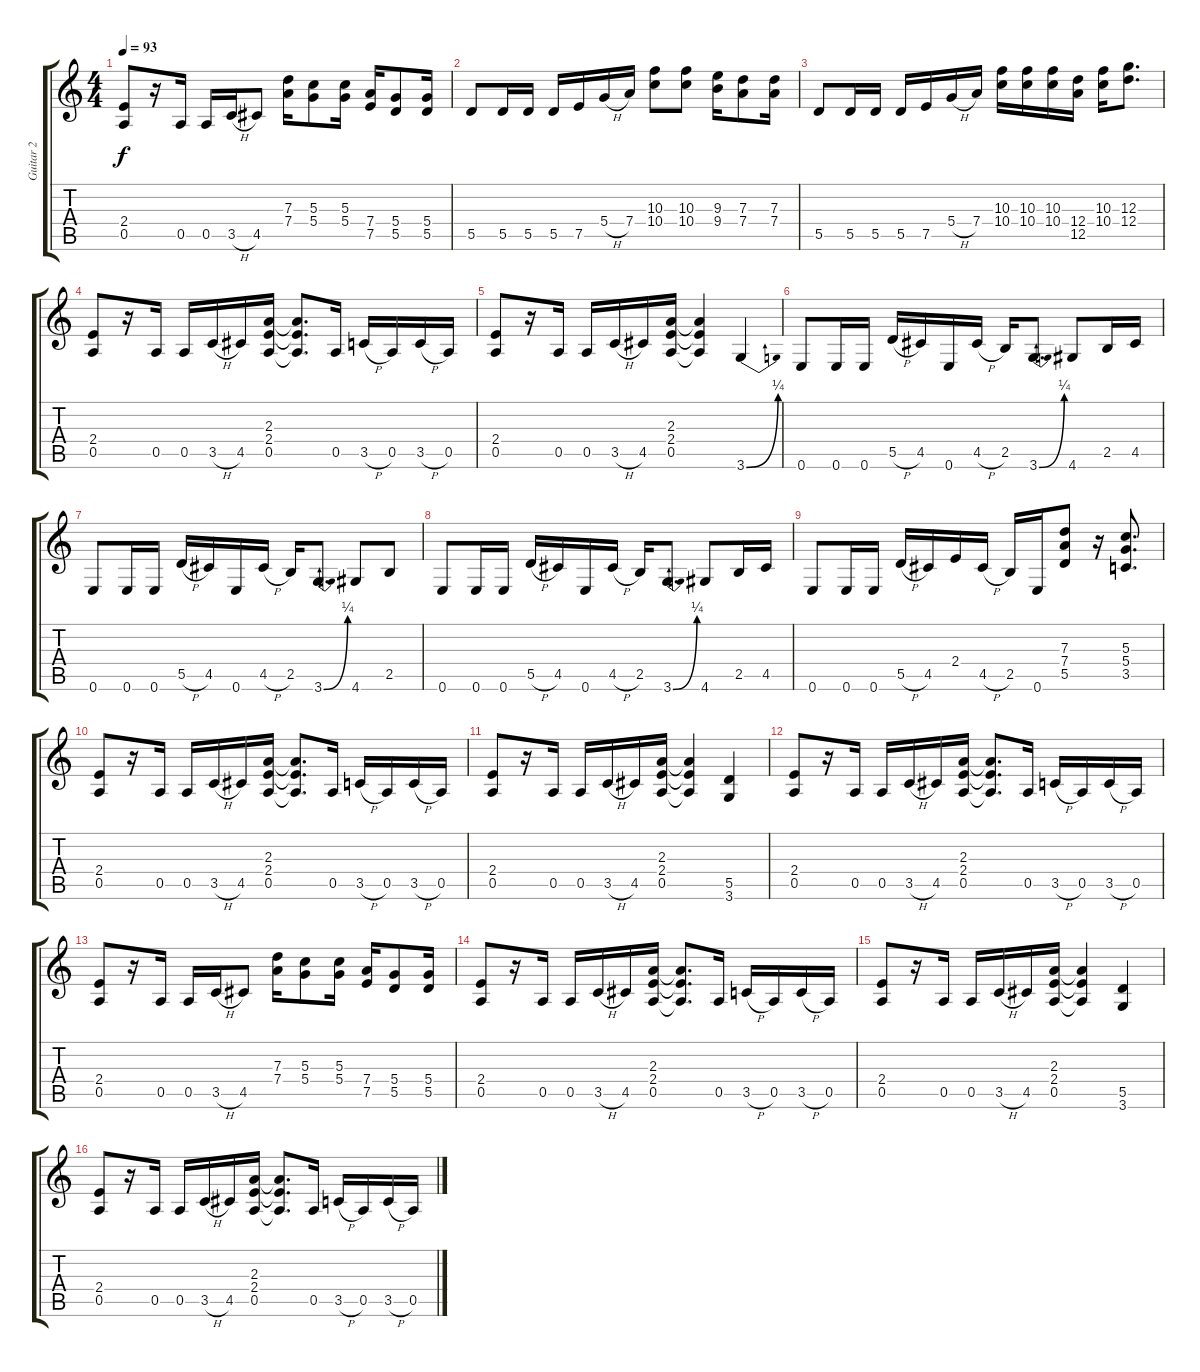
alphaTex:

\track ("Guitar 2" "Guitar 2") {instrument distortionguitar}
\staff {score tabs}
\tuning (E4 B3 G3 D3 A2 E2) {hide}
\ts (4 4)
\tempo 93
\clef g2
\ks c
(2.4 0.5).8{dy f} r.16 0.5.16 0.5.16 3.5{h}.16 4.5.8 (7.3 7.4).16 (5.3 5.4).8 (5.3 5.4).16 (7.4 7.5).16 (5.4 5.5).8 (5.4 5.5).16 |
5.5.8 5.5.16 5.5.16 5.5.16 7.5.16 5.4{h}.16 7.4.16 (10.3 10.4).8 (10.3 10.4).8 (9.3 9.4).16 (7.3 7.4).8 (7.3 7.4).16 |
5.5.8 5.5.16 5.5.16 5.5.16 7.5.16 5.4{h}.16 7.4.16 (10.3 10.4).16 (10.3 10.4).16 (10.3 10.4).16 (12.4 12.5).16 (10.3 10.4).16 (12.3 12.4).8{d} |
(2.4 0.5).8 r.16 0.5.16 0.5.16 3.5{h}.16 4.5.16 (2.3 2.4 0.5).16 (2.3{t} 2.4{t} 0.5{t}).8{d} 0.5.16 3.5{h}.16 0.5.16 3.5{h}.16 0.5.16 |
(2.4 0.5).8 r.16 0.5.16 0.5.16 3.5{h}.16 4.5.16 (2.3 2.4 0.5).16 (2.3{t} 2.4{t} 0.5{t}).4 3.6{be (bend 0 0 60 1)}.4 |
0.6.8 0.6.16 0.6.16 5.5{h}.16 4.5.16 0.6.16 4.5{h}.16 2.5.16 3.6{be (bend 0 0 60 1)}.8{d} 4.6.8 2.5.16 4.5.16 |
0.6.8 0.6.16 0.6.16 5.5{h}.16 4.5.16 0.6.16 4.5{h}.16 2.5.16 3.6{be (bend 0 0 60 1)}.8{d} 4.6.8 2.5.8 |
0.6.8 0.6.16 0.6.16 5.5{h}.16 4.5.16 0.6.16 4.5{h}.16 2.5.16 3.6{be (bend 0 0 60 1)}.8{d} 4.6.8 2.5.16 4.5.16 |
0.6.8 0.6.16 0.6.16 5.5{h}.16 4.5.16 2.4.16 4.5{h}.16 2.5.16 0.6.16 (7.3 7.4 5.5).8 r.16 (5.3 5.4 3.5).8{d} |
(2.4 0.5).8{volume 16} r.16 0.5.16 0.5.16 3.5{h}.16 4.5.16 (2.3 2.4 0.5).16 (2.3{t} 2.4{t} 0.5{t}).8{d} 0.5.16 3.5{h}.16 0.5.16 3.5{h}.16 0.5.16 |
(2.4 0.5).8 r.16 0.5.16 0.5.16 3.5{h}.16 4.5.16 (2.3 2.4 0.5).16 (2.3{t} 2.4{t} 0.5{t}).4 (5.5 3.6).4 |
(2.4 0.5).8 r.16 0.5.16 0.5.16 3.5{h}.16 4.5.16 (2.3 2.4 0.5).16 (2.3{t} 2.4{t} 0.5{t}).8{d} 0.5.16 3.5{h}.16 0.5.16 3.5{h}.16 0.5.16 |
(2.4 0.5).8 r.16 0.5.16 0.5.16 3.5{h}.16 4.5.8 (7.3 7.4).16 (5.3 5.4).8 (5.3 5.4).16 (7.4 7.5).16 (5.4 5.5).8 (5.4 5.5).16 |
(2.4 0.5).8{volume 16} r.16 0.5.16 0.5.16 3.5{h}.16 4.5.16 (2.3 2.4 0.5).16 (2.3{t} 2.4{t} 0.5{t}).8{d} 0.5.16 3.5{h}.16 0.5.16 3.5{h}.16 0.5.16 |
(2.4 0.5).8 r.16 0.5.16 0.5.16 3.5{h}.16 4.5.16 (2.3 2.4 0.5).16 (2.3{t} 2.4{t} 0.5{t}).4 (5.5 3.6).4 |
(2.4 0.5).8 r.16 0.5.16 0.5.16 3.5{h}.16 4.5.16 (2.3 2.4 0.5).16 (2.3{t} 2.4{t} 0.5{t}).8{d} 0.5.16 3.5{h}.16 0.5.16 3.5{h}.16 0.5.16
